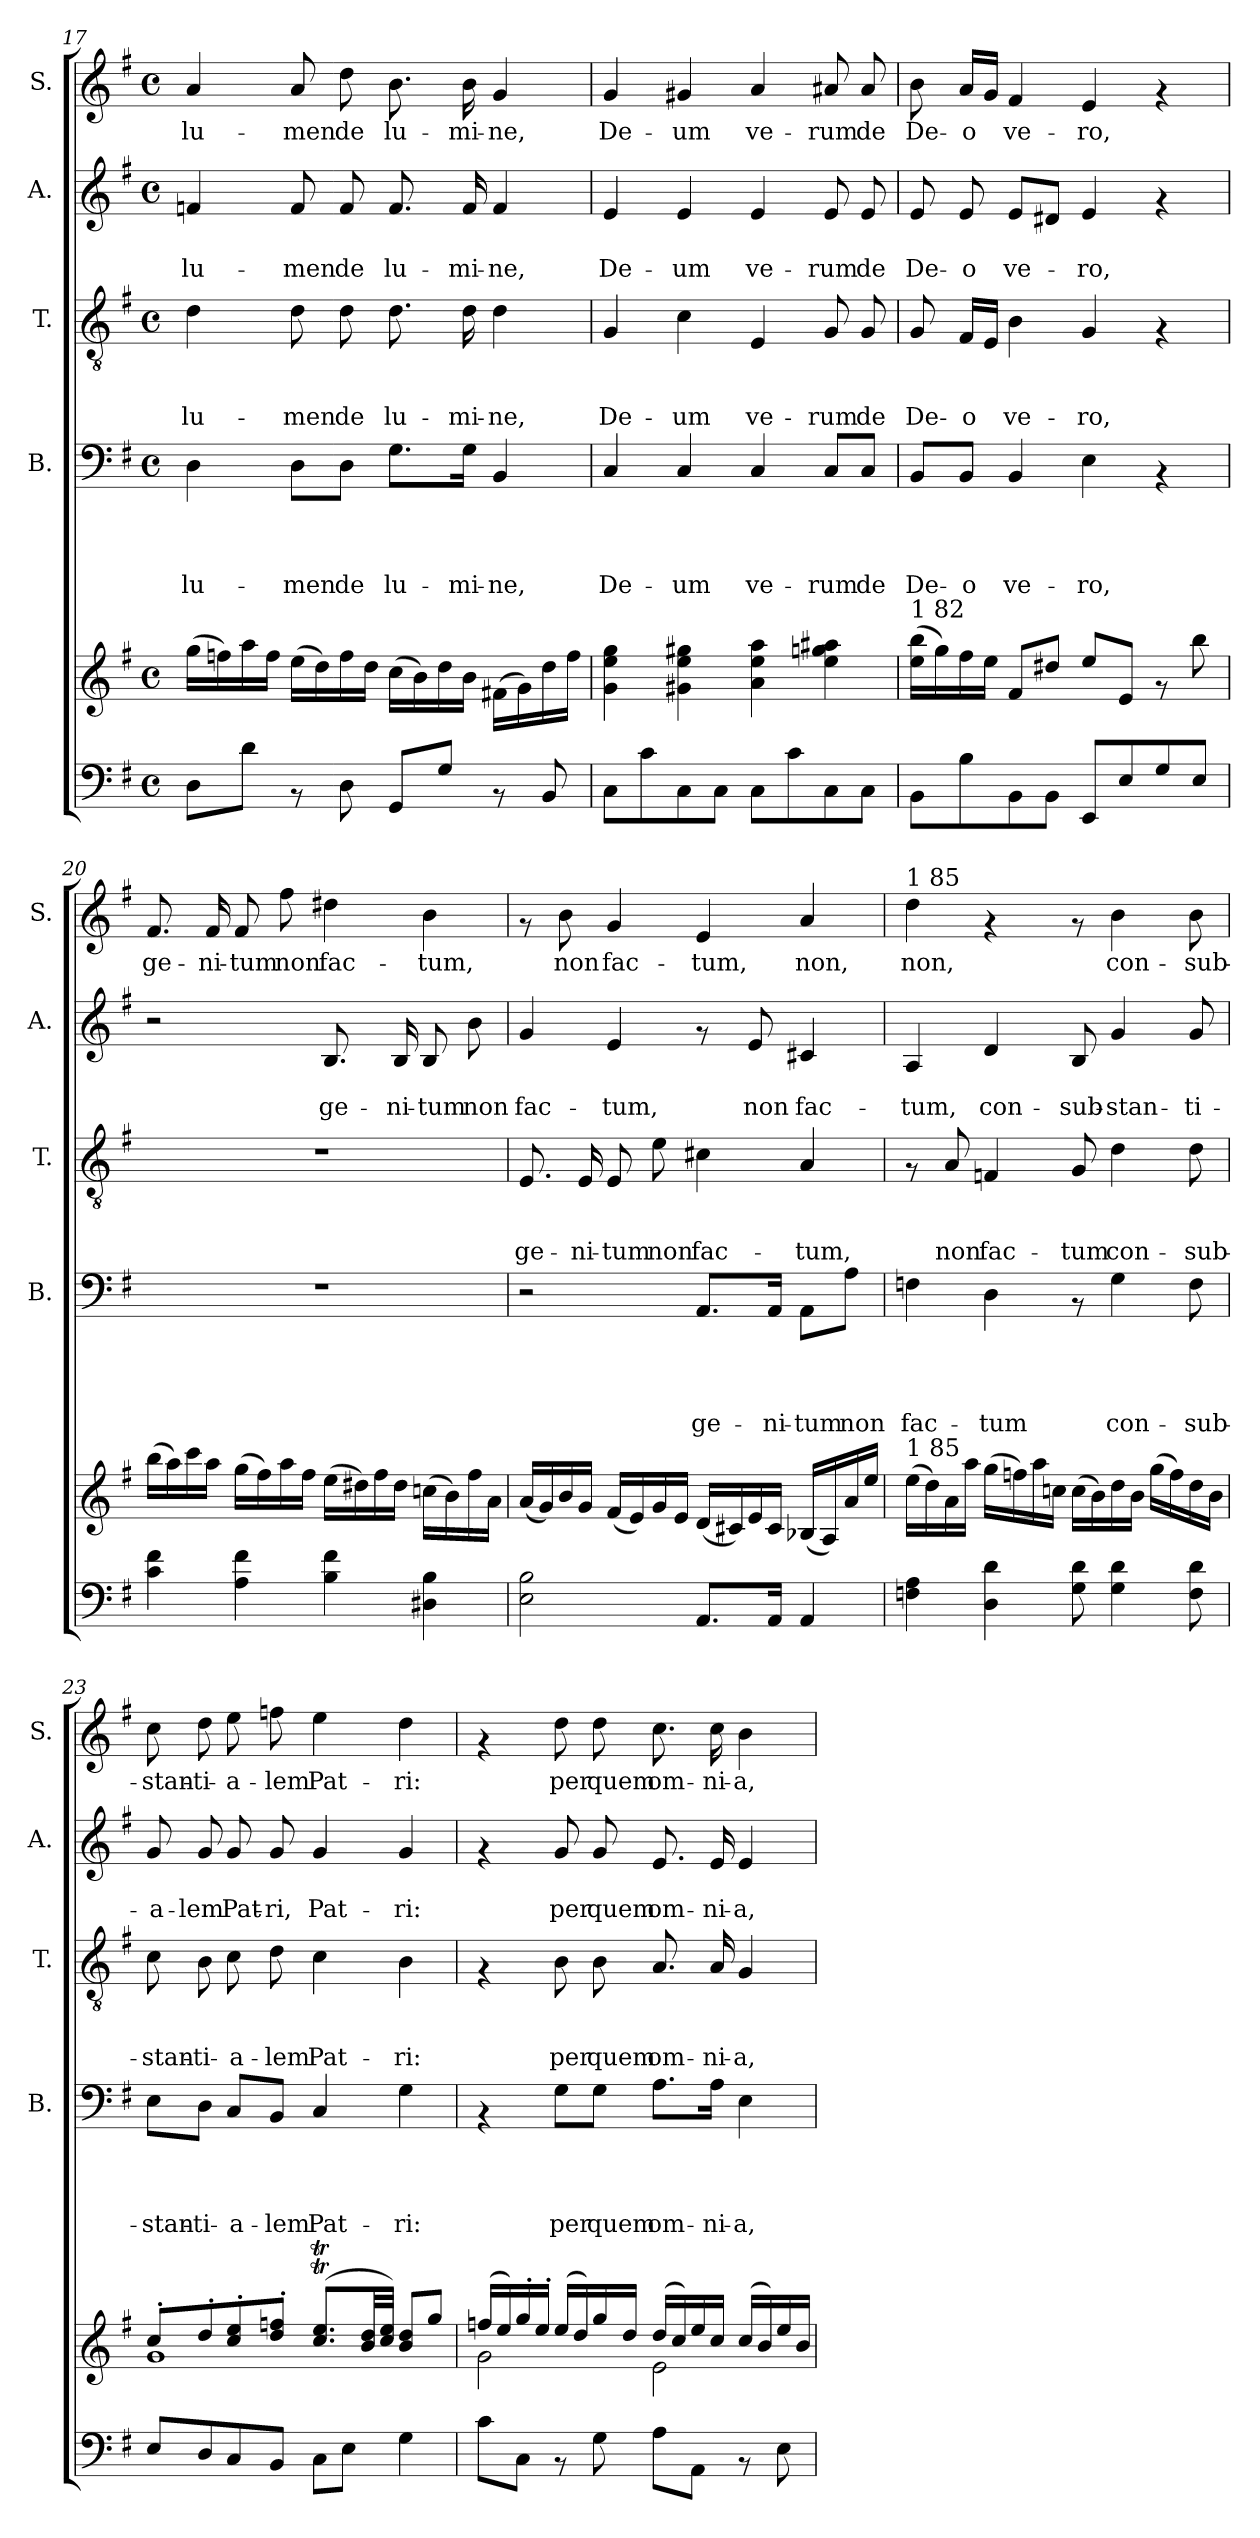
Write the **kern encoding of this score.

**kern	**kern	**kern	**text	**text	**text	**text	**kern	**text	**text	**text	**kern	**text	**text	**kern	**text
*part6	*part5	*part4	*part4	*part4	*part4	*part4	*part3	*part3	*part3	*part3	*part2	*part2	*part2	*part1	*part1
*staff6	*staff5	*staff4	*staff4	*staff4	*staff4	*staff4	*staff3	*staff3	*staff3	*staff3	*staff2	*staff2	*staff2	*staff1	*staff1
*	*	*I"B.	*	*	*	*	*I"T.	*	*	*	*I"A.	*	*	*I"S.	*
*	*	*I'B.	*	*	*	*	*I'T.	*	*	*	*I'A.	*	*	*I'S.	*
*clefF4	*clefG2	*clefF4	*	*	*	*	*clefGv2	*	*	*	*clefG2	*	*	*clefG2	*
*k[f#]	*k[f#]	*k[f#]	*	*	*	*	*k[f#]	*	*	*	*k[f#]	*	*	*k[f#]	*
*G:	*G:	*G:	*	*	*	*	*G:	*	*	*	*G:	*	*	*G:	*
*M4/4	*M4/4	*M4/4	*	*	*	*	*M4/4	*	*	*	*M4/4	*	*	*M4/4	*
*met(c)	*met(c)	*met(c)	*	*	*	*	*met(c)	*	*	*	*met(c)	*	*	*met(c)	*
=17	=17	=17	=17	=17	=17	=17	=17	=17	=17	=17	=17	=17	=17	=17	=17
!	!	!	!	!	!	!LO:LY:b	!	!	!	!LO:LY:b	!	!	!LO:LY:b	!	!LO:LY:b
8D\L	(>16gg\LL	4D\	.	.	.	lu-	4d\	.	.	lu-	4fn/	.	lu-	4a/	lu-
.	16ffn\)	.	.	.	.	.	.	.	.	.	.	.	.	.	.
8d\J	16aa\	.	.	.	.	.	.	.	.	.	.	.	.	.	.
.	16ff\JJ	.	.	.	.	.	.	.	.	.	.	.	.	.	.
!	!	!	!	!	!	!LO:LY:b	!	!	!	!LO:LY:b	!	!	!LO:LY:b	!	!LO:LY:b
8rAA	(>16ee\LL	8D\L	.	.	.	-men	8d\	.	.	-men	8f/	.	-men	8a/	-men
.	16dd\)	.	.	.	.	.	.	.	.	.	.	.	.	.	.
!	!	!	!	!	!	!LO:LY:b	!	!	!	!LO:LY:b	!	!	!LO:LY:b	!	!LO:LY:b
8D\	16ff\	8D\J	.	.	.	de	8d\	.	.	de	8f/	.	de	8dd\	de
.	16dd\JJ	.	.	.	.	.	.	.	.	.	.	.	.	.	.
!	!	!	!	!	!	!LO:LY:b	!	!	!	!LO:LY:b	!	!	!LO:LY:b	!	!LO:LY:b
8GG/L	(>16cc\LL	8.G\L	.	.	.	lu-	8.d\	.	.	lu-	8.f/	.	lu-	8.b\	lu-
.	16b\)	.	.	.	.	.	.	.	.	.	.	.	.	.	.
8G/J	16dd\	.	.	.	.	.	.	.	.	.	.	.	.	.	.
!	!	!	!	!	!	!LO:LY:b	!	!	!	!LO:LY:b	!	!	!LO:LY:b	!	!LO:LY:b
.	16b\JJ	16G\Jk	.	.	.	-mi-	16d\	.	.	-mi-	16f/	.	-mi-	16b\	-mi-
!	!	!	!	!	!	!LO:LY:b	!	!	!	!LO:LY:b	!	!	!LO:LY:b	!	!LO:LY:b
8rAA	(>16f#X\LL	4BB/	.	.	.	-ne,	4d\	.	.	-ne,	4f/	.	-ne,	4g/	-ne,
.	16g\)	.	.	.	.	.	.	.	.	.	.	.	.	.	.
8BB/	16dd\	.	.	.	.	.	.	.	.	.	.	.	.	.	.
.	16ff\JJ	.	.	.	.	.	.	.	.	.	.	.	.	.	.
=18	=18	=18	=18	=18	=18	=18	=18	=18	=18	=18	=18	=18	=18	=18	=18
!	!	!	!	!	!	!LO:LY:b	!	!	!	!LO:LY:b	!	!	!LO:LY:b	!	!LO:LY:b
8C\L	4g\ 4ee\ 4gg\	4C/	.	.	.	De-	4G/	.	.	De-	4e/	.	De-	4g/	De-
8c\	.	.	.	.	.	.	.	.	.	.	.	.	.	.	.
!	!	!	!	!	!	!LO:LY:b	!	!	!	!LO:LY:b	!	!	!LO:LY:b	!	!LO:LY:b
8C\	4g#X\ 4ee\ 4gg#X\	4C/	.	.	.	-um	4c\	.	.	-um	4e/	.	-um	4g#X/	-um
8C\J	.	.	.	.	.	.	.	.	.	.	.	.	.	.	.
!	!	!	!	!	!	!LO:LY:b	!	!	!	!LO:LY:b	!	!	!LO:LY:b	!	!LO:LY:b
8C\L	4a\ 4ee\ 4aa\	4C/	.	.	.	ve-	4E/	.	.	ve-	4e/	.	ve-	4a/	ve-
8c\	.	.	.	.	.	.	.	.	.	.	.	.	.	.	.
!	!	!	!	!	!	!LO:LY:b	!	!	!	!LO:LY:b	!	!	!LO:LY:b	!	!LO:LY:b
8C\	4ee\ 4ggn\ 4aa#X\	8C/L	.	.	.	-rum	8G/	.	.	-rum	8e/	.	-rum	8a#X/	-rum
!	!	!	!	!	!	!LO:LY:b	!	!	!	!LO:LY:b	!	!	!LO:LY:b	!	!LO:LY:b
8C\J	.	8C/J	.	.	.	de	8G/	.	.	de	8e/	.	de	8a#/	de
!!LO:PB:g=z
=19	=19	=19	=19	=19	=19	=19	=19	=19	=19	=19	=19	=19	=19	=19	=19
!	!LO:TX:a:t=1 82	!	!	!	!	!	!	!	!	!	!	!	!	!	!
!	!	!	!	!	!	!LO:LY:b	!	!	!	!LO:LY:b	!	!	!LO:LY:b	!	!LO:LY:b
8BB\L	(>16ee\ 16bb\LL	8BB/L	.	.	.	De-	8G/	.	.	De-	8e/	.	De-	8b\	De-
.	16gg\)	.	.	.	.	.	.	.	.	.	.	.	.	.	.
!	!	!	!	!	!	!LO:LY:b	!	!	!	!LO:LY:b	!	!	!LO:LY:b	!	!LO:LY:b
8B\	16ff#\	8BB/J	.	.	.	-o	16F#/LL	.	.	-o	8e/	.	-o	16a/LL	-o
.	16ee\JJ	.	.	.	.	.	16E/JJ	.	.	.	.	.	.	16g/JJ	.
!	!	!	!	!	!	!LO:LY:b	!	!	!	!LO:LY:b	!	!	!LO:LY:b	!	!LO:LY:b
8BB\	8f#/L	4BB/	.	.	.	ve-	4B\	.	.	ve-	8e/L	.	ve-	4f#/	ve-
8BB\J	8dd#X/J	.	.	.	.	.	.	.	.	.	8d#X/J	.	.	.	.
!	!	!	!	!	!	!LO:LY:b	!	!	!	!LO:LY:b	!	!	!LO:LY:b	!	!LO:LY:b
8EE/L	8ee/L	4E\	.	.	.	-ro,	4G/	.	.	-ro,	4e/	.	-ro,	4e/	-ro,
8E/	8e/J	.	.	.	.	.	.	.	.	.	.	.	.	.	.
8G/	8rf	4rAA	.	.	.	.	4rF	.	.	.	4rf	.	.	4rf	.
8E/J	8bb\	.	.	.	.	.	.	.	.	.	.	.	.	.	.
=20	=20	=20	=20	=20	=20	=20	=20	=20	=20	=20	=20	=20	=20	=20	=20
!	!	!	!	!	!	!	!	!	!	!	!	!	!	!	!LO:LY:b
4c\ 4f#\	(>16bb\LL	1r	.	.	.	.	1r	.	.	.	2r	.	.	8.f#/	ge-
.	16aa\)	.	.	.	.	.	.	.	.	.	.	.	.	.	.
.	16ccc\	.	.	.	.	.	.	.	.	.	.	.	.	.	.
!	!	!	!	!	!	!	!	!	!	!	!	!	!	!	!LO:LY:b
.	16aa\JJ	.	.	.	.	.	.	.	.	.	.	.	.	16f#/	-ni-
!	!	!	!	!	!	!	!	!	!	!	!	!	!	!	!LO:LY:b
4A\ 4f#\	(>16gg\LL	.	.	.	.	.	.	.	.	.	.	.	.	8f#/	-tum
.	16ff#\)	.	.	.	.	.	.	.	.	.	.	.	.	.	.
!	!	!	!	!	!	!	!	!	!	!	!	!	!	!	!LO:LY:b
.	16aa\	.	.	.	.	.	.	.	.	.	.	.	.	8ff#\	non
.	16ff#\JJ	.	.	.	.	.	.	.	.	.	.	.	.	.	.
!	!	!	!	!	!	!	!	!	!	!	!	!	!LO:LY:b	!	!LO:LY:b
4B\ 4f#\	(>16ee\LL	.	.	.	.	.	.	.	.	.	8.B/	.	ge-	4dd#X\	fac-
.	16dd#X\)	.	.	.	.	.	.	.	.	.	.	.	.	.	.
.	16ff#\	.	.	.	.	.	.	.	.	.	.	.	.	.	.
!	!	!	!	!	!	!	!	!	!	!	!	!	!LO:LY:b	!	!
.	16dd#\JJ	.	.	.	.	.	.	.	.	.	16B/	.	-ni-	.	.
!	!	!	!	!	!	!	!	!	!	!	!	!	!LO:LY:b	!	!LO:LY:b
4D#X\ 4B\	(>16ccn\LL	.	.	.	.	.	.	.	.	.	8B/	.	-tum	4b\	-tum,
.	16b\)	.	.	.	.	.	.	.	.	.	.	.	.	.	.
!	!	!	!	!	!	!	!	!	!	!	!	!	!LO:LY:b	!	!
.	16ff#\	.	.	.	.	.	.	.	.	.	8b\	.	non	.	.
.	16a\JJ	.	.	.	.	.	.	.	.	.	.	.	.	.	.
=21	=21	=21	=21	=21	=21	=21	=21	=21	=21	=21	=21	=21	=21	=21	=21
!	!	!	!	!	!	!	!	!	!	!LO:LY:b	!	!	!LO:LY:b	!	!
2E\ 2B\	(<16a/LL	2r	.	.	.	.	8.E/	.	.	ge-	4g/	.	fac-	8rf	.
.	16g/)	.	.	.	.	.	.	.	.	.	.	.	.	.	.
!	!	!	!	!	!	!	!	!	!	!	!	!	!	!	!LO:LY:b
.	16b/	.	.	.	.	.	.	.	.	.	.	.	.	8b\	non
!	!	!	!	!	!	!	!	!	!	!LO:LY:b	!	!	!	!	!
.	16g/JJ	.	.	.	.	.	16E/	.	.	-ni-	.	.	.	.	.
!	!	!	!	!	!	!	!	!	!	!LO:LY:b	!	!	!LO:LY:b	!	!LO:LY:b
.	(<16f#/LL	.	.	.	.	.	8E/	.	.	-tum	4e/	.	-tum,	4g/	fac-
.	16e/)	.	.	.	.	.	.	.	.	.	.	.	.	.	.
!	!	!	!	!	!	!	!	!	!	!LO:LY:b	!	!	!	!	!
.	16g/	.	.	.	.	.	8e\	.	.	non	.	.	.	.	.
.	16e/JJ	.	.	.	.	.	.	.	.	.	.	.	.	.	.
!	!	!	!	!	!	!LO:LY:b	!	!	!	!LO:LY:b	!	!	!	!	!LO:LY:b
8.AA/L	(<16d/LL	8.AA/L	.	.	.	ge-	4c#X\	.	.	fac-	8rf	.	.	4e/	-tum,
.	16c#X/)	.	.	.	.	.	.	.	.	.	.	.	.	.	.
!	!	!	!	!	!	!	!	!	!	!	!	!	!LO:LY:b	!	!
.	16e/	.	.	.	.	.	.	.	.	.	8e/	.	non	.	.
!	!	!	!	!	!	!LO:LY:b	!	!	!	!	!	!	!	!	!
16AA/Jk	16c#/JJ	16AA/Jk	.	.	.	-ni-	.	.	.	.	.	.	.	.	.
!	!	!	!	!	!	!LO:LY:b	!	!	!	!LO:LY:b	!	!	!LO:LY:b	!	!LO:LY:b
4AA/	(<16B-X/LL	8AA\L	.	.	.	-tum	4A/	.	.	-tum,	4c#X/	.	fac-	4a/	non,
.	16A/)	.	.	.	.	.	.	.	.	.	.	.	.	.	.
!	!	!	!	!	!	!LO:LY:b	!	!	!	!	!	!	!	!	!
.	16a/	8A\J	.	.	.	non	.	.	.	.	.	.	.	.	.
.	16ee/JJ	.	.	.	.	.	.	.	.	.	.	.	.	.	.
!!LO:PB:g=z
=22	=22	=22	=22	=22	=22	=22	=22	=22	=22	=22	=22	=22	=22	=22	=22
!	!	!	!	!	!	!	!	!	!	!	!	!	!	!LO:TX:a:t=1 85	!
!	!LO:TX:a:t=1 85	!	!	!	!	!	!	!	!	!	!	!	!	!	!
!	!	!	!	!	!	!LO:LY:b	!	!	!	!	!	!	!LO:LY:b	!	!LO:LY:b
4Fn\ 4A\	(>16ee\LL	4Fn\	.	.	.	fac-	8rF	.	.	.	4A/	.	-tum,	4dd\	non,
.	16dd\)	.	.	.	.	.	.	.	.	.	.	.	.	.	.
!	!	!	!	!	!	!	!	!	!	!LO:LY:b	!	!	!	!	!
.	16a\	.	.	.	.	.	8A/	.	.	non	.	.	.	.	.
.	16aa\JJ	.	.	.	.	.	.	.	.	.	.	.	.	.	.
!	!	!	!	!	!	!LO:LY:b	!	!	!	!LO:LY:b	!	!	!LO:LY:b	!	!
4D\ 4d\	(>16gg\LL	4D\	.	.	.	-tum	4Fn/	.	.	fac-	4d/	.	con-	4rf	.
.	16ffn\)	.	.	.	.	.	.	.	.	.	.	.	.	.	.
.	16aa\	.	.	.	.	.	.	.	.	.	.	.	.	.	.
.	16ccn\JJ	.	.	.	.	.	.	.	.	.	.	.	.	.	.
!	!	!	!	!	!	!	!	!	!	!LO:LY:b	!	!	!LO:LY:b	!	!
8G\ 8d\	(>16cc\LL	8rAA	.	.	.	.	8G/	.	.	-tum	8B/	.	-sub-	8rf	.
.	16b\)	.	.	.	.	.	.	.	.	.	.	.	.	.	.
!	!	!	!	!	!	!LO:LY:b	!	!	!	!LO:LY:b	!	!	!LO:LY:b	!	!LO:LY:b
4G\ 4d\	16dd\	4G\	.	.	.	con-	4d\	.	.	con-	4g/	.	-stan-	4b\	con-
.	16b\JJ	.	.	.	.	.	.	.	.	.	.	.	.	.	.
.	(>16gg\LL	.	.	.	.	.	.	.	.	.	.	.	.	.	.
.	16ff\)	.	.	.	.	.	.	.	.	.	.	.	.	.	.
!	!	!	!	!	!	!LO:LY:b	!	!	!	!LO:LY:b	!	!	!LO:LY:b	!	!LO:LY:b
8F\ 8d\	16dd\	8F\	.	.	.	-sub-	8d\	.	.	-sub-	8g/	.	-ti-	8b\	-sub-
.	16b\JJ	.	.	.	.	.	.	.	.	.	.	.	.	.	.
=23	=23	=23	=23	=23	=23	=23	=23	=23	=23	=23	=23	=23	=23	=23	=23
*	*^	*	*	*	*	*	*	*	*	*	*	*	*	*	*
!	!	!	!	!	!	!	!LO:LY:b	!	!	!	!LO:LY:b	!	!	!LO:LY:b	!	!LO:LY:b
8E/L	8cc'>/L	1g	8E\L	.	.	.	-stan-	8c\	.	.	-stan-	8g/	.	-a-	8cc\	-stan-
!	!	!	!	!	!	!	!LO:LY:b	!	!	!	!LO:LY:b	!	!	!LO:LY:b	!	!LO:LY:b
8D/	8dd'>/	.	8D\J	.	.	.	-ti-	8B\	.	.	-ti-	8g/	.	-lem	8dd\	-ti-
!	!	!	!	!	!	!	!LO:LY:b	!	!	!	!LO:LY:b	!	!	!LO:LY:b	!	!LO:LY:b
8C/	8cc/'> 8ee/'>	.	8C/L	.	.	.	-a-	8c\	.	.	-a-	8g/	.	Pat-	8ee\	-a-
!	!	!	!	!	!	!	!LO:LY:b	!	!	!	!LO:LY:b	!	!	!LO:LY:b	!	!LO:LY:b
8BB/J	8dd/'> 8ffn/'>J	.	8BB/J	.	.	.	-lem	8d\	.	.	-lem	8g/	.	-ri,	8ffn\	-lem
!	!	!	!	!	!	!	!LO:LY:b	!	!	!	!LO:LY:b	!	!	!LO:LY:b	!	!LO:LY:b
8C\L	(>8.cc/T 8.ee/TL	.	4C/	.	.	.	Pat-	4c\	.	.	Pat-	4g/	.	Pat-	4ee\	Pat-
8E\J	.	.	.	.	.	.	.	.	.	.	.	.	.	.	.	.
.	32b/ 32dd/LL	.	.	.	.	.	.	.	.	.	.	.	.	.	.	.
.	32cc/ 32ee/JJJ)	.	.	.	.	.	.	.	.	.	.	.	.	.	.	.
!	!	!	!	!	!	!	!LO:LY:b	!	!	!	!LO:LY:b	!	!	!LO:LY:b	!	!LO:LY:b
4G\	8b/ 8dd/L	.	4G\	.	.	.	-ri:	4B\	.	.	-ri:	4g/	.	-ri:	4dd\	-ri:
.	8gg/J	.	.	.	.	.	.	.	.	.	.	.	.	.	.	.
=24	=24	=24	=24	=24	=24	=24	=24	=24	=24	=24	=24	=24	=24	=24	=24	=24
8c\L	(>16ffn/LL	2g\	4rAA	.	.	.	.	4rF	.	.	.	4rf	.	.	4rf	.
.	16ee/)	.	.	.	.	.	.	.	.	.	.	.	.	.	.	.
8C\J	16gg'>/	.	.	.	.	.	.	.	.	.	.	.	.	.	.	.
.	16ee'>/JJ	.	.	.	.	.	.	.	.	.	.	.	.	.	.	.
!	!	!	!	!	!	!	!LO:LY:b	!	!	!	!LO:LY:b	!	!	!LO:LY:b	!	!LO:LY:b
8rAA	(>16ee/LL	.	8G\L	.	.	.	per	8B\	.	.	per	8g/	.	per	8dd\	per
.	16dd/)	.	.	.	.	.	.	.	.	.	.	.	.	.	.	.
!	!	!	!	!	!	!	!LO:LY:b	!	!	!	!LO:LY:b	!	!	!LO:LY:b	!	!LO:LY:b
8G\	16gg/	.	8G\J	.	.	.	quem	8B\	.	.	quem	8g/	.	quem	8dd\	quem
.	16dd/JJ	.	.	.	.	.	.	.	.	.	.	.	.	.	.	.
!	!	!	!	!	!	!	!LO:LY:b	!	!	!	!LO:LY:b	!	!	!LO:LY:b	!	!LO:LY:b
8A\L	(>16dd/LL	2e\	8.A\L	.	.	.	om-	8.A/	.	.	om-	8.e/	.	om-	8.cc\	om-
.	16cc/)	.	.	.	.	.	.	.	.	.	.	.	.	.	.	.
8AA\J	16ee/	.	.	.	.	.	.	.	.	.	.	.	.	.	.	.
!	!	!	!	!	!	!	!LO:LY:b	!	!	!	!LO:LY:b	!	!	!LO:LY:b	!	!LO:LY:b
.	16cc/JJ	.	16A\Jk	.	.	.	-ni-	16A/	.	.	-ni-	16e/	.	-ni-	16cc\	-ni-
!	!	!	!	!	!	!	!LO:LY:b	!	!	!	!LO:LY:b	!	!	!LO:LY:b	!	!LO:LY:b
8rAA	(>16cc/LL	.	4E\	.	.	.	-a,	4G/	.	.	-a,	4e/	.	-a,	4b\	-a,
.	16b/)	.	.	.	.	.	.	.	.	.	.	.	.	.	.	.
8E\	16ee/	.	.	.	.	.	.	.	.	.	.	.	.	.	.	.
.	16b/JJ	.	.	.	.	.	.	.	.	.	.	.	.	.	.	.
*	*v	*v	*	*	*	*	*	*	*	*	*	*	*	*	*	*
=	=	=	=	=	=	=	=	=	=	=	=	=	=	=	=
*-	*-	*-	*-	*-	*-	*-	*-	*-	*-	*-	*-	*-	*-	*-	*-
